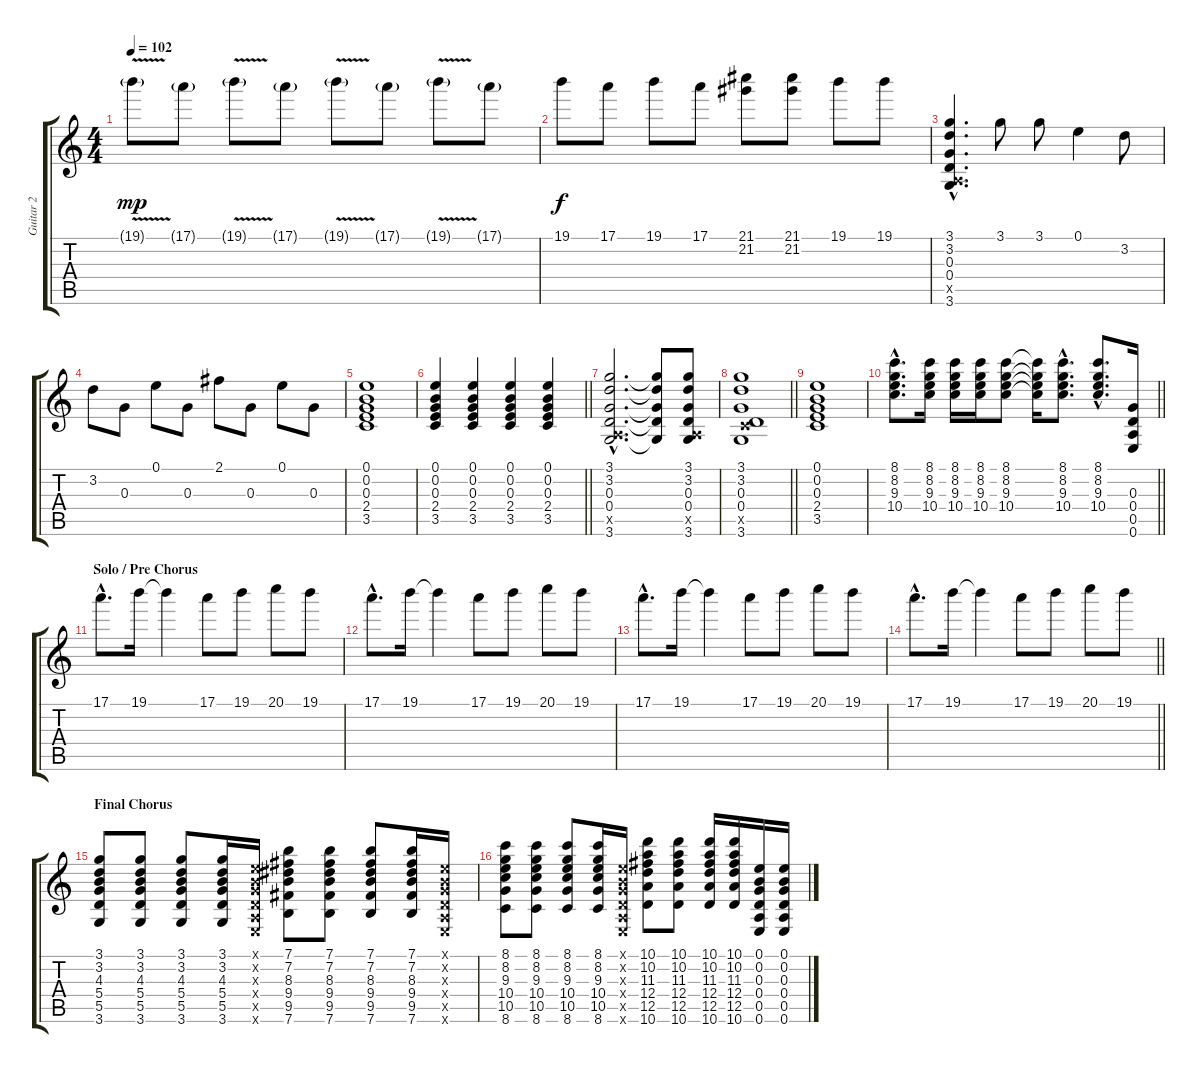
\track ("Guitar 2" "Guitar 2") {instrument overdrivenguitar}
\staff {score tabs}
\tuning (E4 B3 G3 D3 A2 E2) {hide}
\ts (4 4)
\tempo 102
\clef g2
\ks c
19.1{v g}.8{dy mp} 17.1{g}.8 19.1{v g}.8 17.1{g}.8 19.1{v g}.8 17.1{g}.8 19.1{v g}.8 17.1{g}.8 |
19.1.8{dy f} 17.1.8 19.1.8 17.1.8 (21.1 21.2).8 (21.1 21.2).8 19.1.8 19.1.8 |
(3.1{hac} 3.2{hac} 0.3{hac} 0.4{hac} 0.5{hac x} 3.6{hac}).4{d} 3.1.8 3.1.8 0.1.4 3.2.8 |
3.2.8 0.3.8 0.1.8 0.3.8 2.1.8 0.3.8 0.1.8 0.3.8 |
(0.1 0.2 0.3 2.4 3.5).1 |
\barLineRight lightlight
(0.1 0.2 0.3 2.4 3.5).4 (0.1 0.2 0.3 2.4 3.5).4 (0.1 0.2 0.3 2.4 3.5).4 (0.1 0.2 0.3 2.4 3.5).4 |
(3.1{hac} 3.2{hac} 0.3{hac} 0.4{hac} 0.5{hac x} 3.6{hac}).2{d} (3.1{t} 3.2{t} 0.3{t} 0.4{t} 3.6{t}).8 (3.1 3.2 0.3 0.4 0.5{x} 3.6).8 |
\barLineRight lightlight
(3.1 3.2 0.3 0.4 3.5{x} 3.6).1 |
(0.1 0.2 0.3 2.4 3.5).1 |
\barLineRight lightlight
(8.1{hac} 8.2{hac} 9.3{hac} 10.4{hac}).8{d} (8.1 8.2 9.3 10.4).16 (8.1 8.2 9.3 10.4).16 (8.1 8.2 9.3 10.4).16 (8.1 8.2 9.3 10.4).8 (8.1{t} 8.2{t} 9.3{t} 10.4{t}).16 (8.1{hac} 8.2{hac} 9.3{hac} 10.4{hac}).8{d} (8.1{hac} 8.2{hac} 9.3{hac} 10.4{hac}).8{d} (0.3 0.4 0.5 0.6).16 |
\section ("" "Solo / Pre Chorus")
17.1{hac}.8{d} 19.1.16 19.1{t}.4 17.1.8 19.1.8 20.1.8 19.1.8 |
17.1{hac}.8{d} 19.1.16 19.1{t}.4 17.1.8 19.1.8 20.1.8 19.1.8 |
17.1{hac}.8{d} 19.1.16 19.1{t}.4 17.1.8 19.1.8 20.1.8 19.1.8 |
\barLineRight lightlight
17.1{hac}.8{d} 19.1.16 19.1{t}.4 17.1.8 19.1.8 20.1.8 19.1.8 |
\section ("" "Final Chorus")
(3.1 3.2 4.3 5.4 5.5 3.6).8 (3.1 3.2 4.3 5.4 5.5 3.6).8 (3.1 3.2 4.3 5.4 5.5 3.6).8 (3.1 3.2 4.3 5.4 5.5 3.6).16 (0.1{x} 0.2{x} 0.3{x} 0.4{x} 0.5{x} 0.6{x}).16 (7.1 7.2 8.3 9.4 9.5 7.6).8 (7.1 7.2 8.3 9.4 9.5 7.6).8 (7.1 7.2 8.3 9.4 9.5 7.6).8 (7.1 7.2 8.3 9.4 9.5 7.6).16 (0.1{x} 0.2{x} 0.3{x} 0.4{x} 0.5{x} 0.6{x}).16 |
(8.1 8.2 9.3 10.4 10.5 8.6).8 (8.1 8.2 9.3 10.4 10.5 8.6).8 (8.1 8.2 9.3 10.4 10.5 8.6).8 (8.1 8.2 9.3 10.4 10.5 8.6).16 (0.1{x} 0.2{x} 0.3{x} 0.4{x} 0.5{x} 0.6{x}).16 (10.1 10.2 11.3 12.4 12.5 10.6).8 (10.1 10.2 11.3 12.4 12.5 10.6).8 (10.1 10.2 11.3 12.4 12.5 10.6).16 (10.1 10.2 11.3 12.4 12.5 10.6).16 (0.1 0.2 0.3 0.4 0.5 0.6).16 (0.1 0.2 0.3 0.4 0.5 0.6).16
